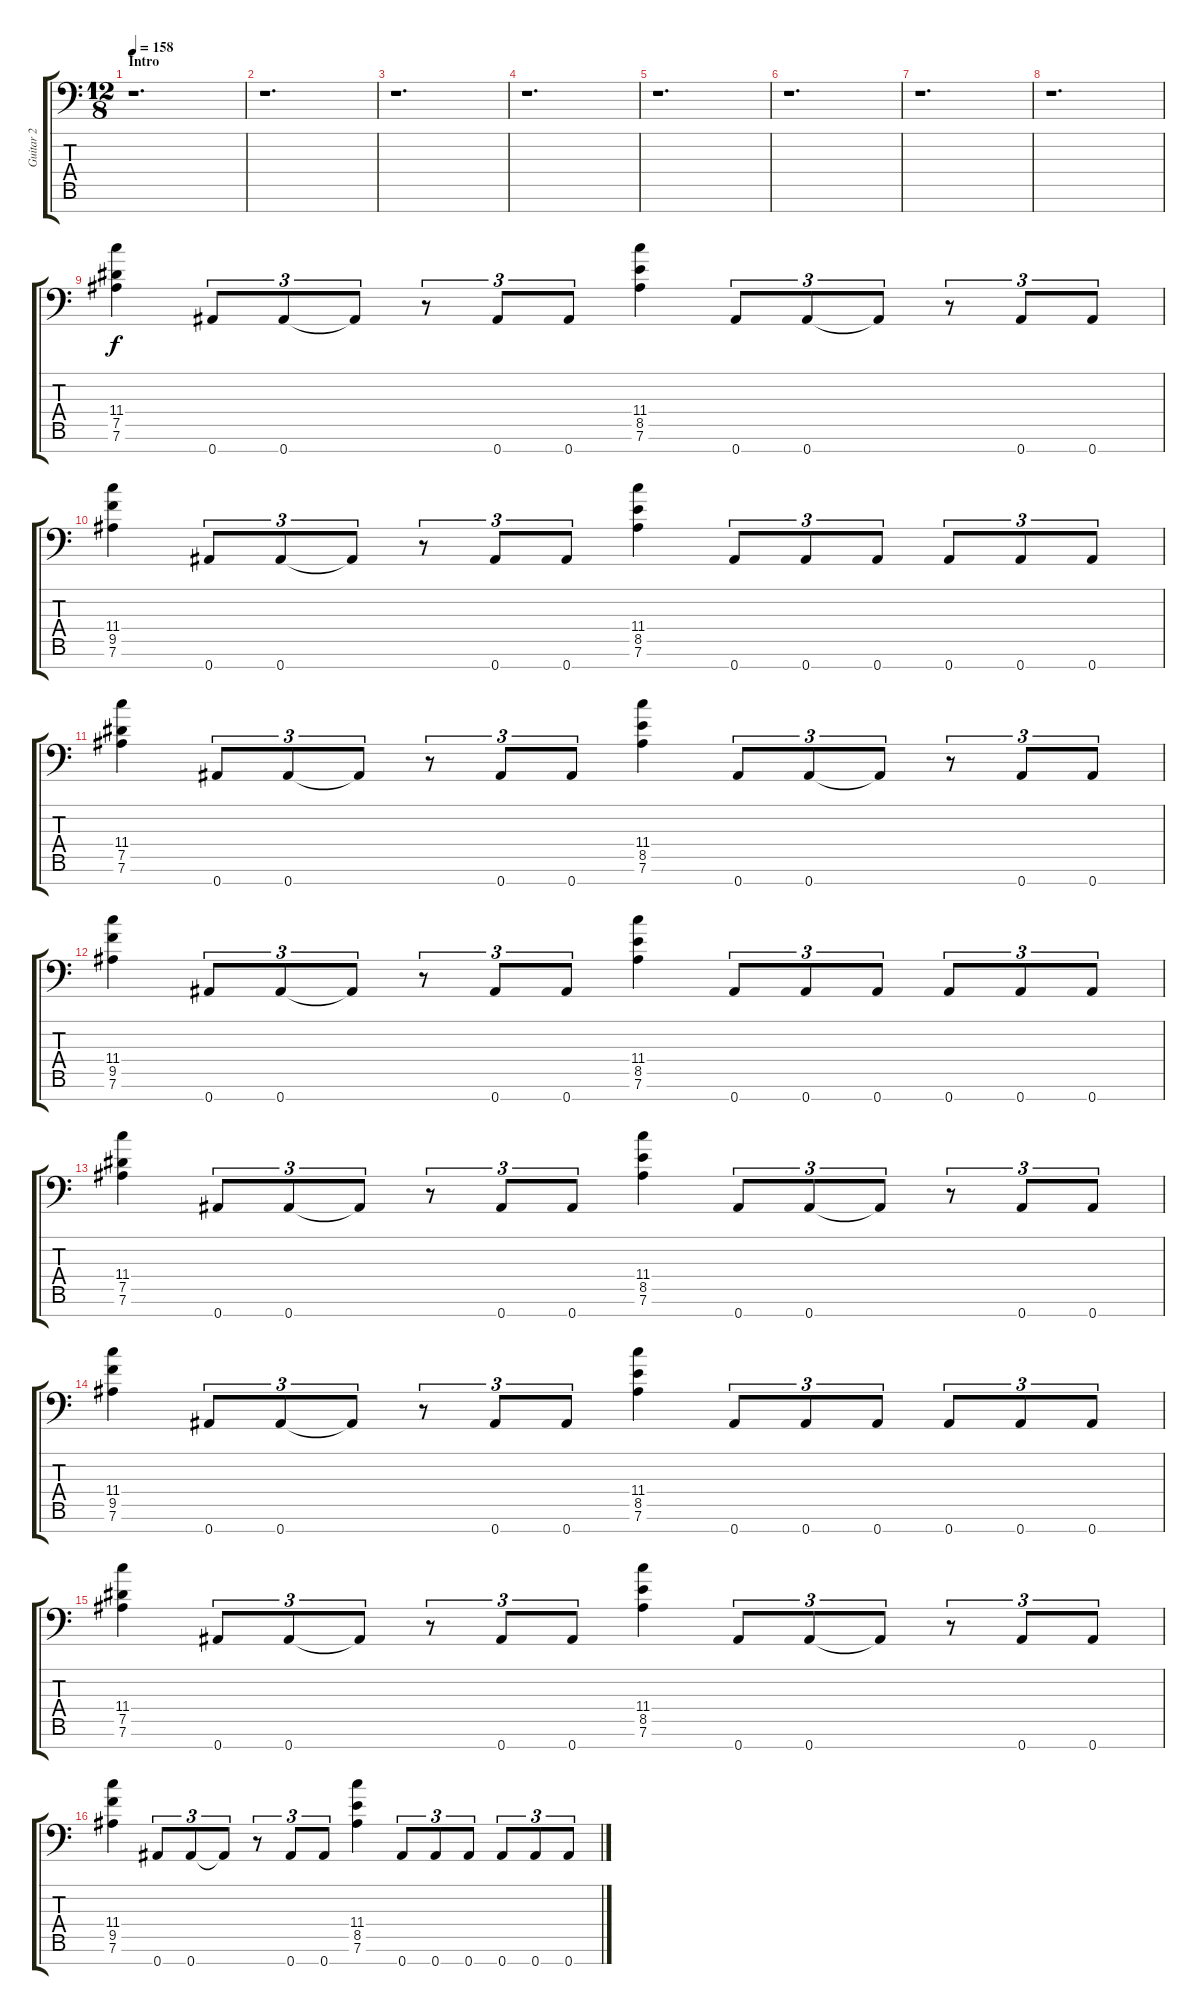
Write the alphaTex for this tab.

\track ("Guitar 2" "Guitar 2") {instrument distortionguitar}
\staff {score tabs}
\tuning (Eb4 Bb3 Gb3 Db3 Ab2 Eb2 Bb1) {hide}
\ts (12 8)
\section ("" "Intro")
\tempo 158
\clef f4
\ks c
r.1{d dy f instrument distortionguitar} |
r.1{d} |
r.1{d} |
r.1{d} |
r.1{d} |
r.1{d} |
r.1{d} |
r.1{d} |
(11.4 7.5 7.6).4 0.7.8{tu (3 2)} 0.7.8{tu (3 2)} 0.7{t}.8{tu (3 2)} r.8{tu (3 2)} 0.7.8{tu (3 2)} 0.7.8{tu (3 2)} (11.4 8.5 7.6).4 0.7.8{tu (3 2)} 0.7.8{tu (3 2)} 0.7{t}.8{tu (3 2)} r.8{tu (3 2)} 0.7.8{tu (3 2)} 0.7.8{tu (3 2)} |
(11.4 9.5 7.6).4 0.7.8{tu (3 2)} 0.7.8{tu (3 2)} 0.7{t}.8{tu (3 2)} r.8{tu (3 2)} 0.7.8{tu (3 2)} 0.7.8{tu (3 2)} (11.4 8.5 7.6).4 0.7.8{tu (3 2)} 0.7.8{tu (3 2)} 0.7.8{tu (3 2)} 0.7.8{tu (3 2)} 0.7.8{tu (3 2)} 0.7.8{tu (3 2)} |
(11.4 7.5 7.6).4 0.7.8{tu (3 2)} 0.7.8{tu (3 2)} 0.7{t}.8{tu (3 2)} r.8{tu (3 2)} 0.7.8{tu (3 2)} 0.7.8{tu (3 2)} (11.4 8.5 7.6).4 0.7.8{tu (3 2)} 0.7.8{tu (3 2)} 0.7{t}.8{tu (3 2)} r.8{tu (3 2)} 0.7.8{tu (3 2)} 0.7.8{tu (3 2)} |
(11.4 9.5 7.6).4 0.7.8{tu (3 2)} 0.7.8{tu (3 2)} 0.7{t}.8{tu (3 2)} r.8{tu (3 2)} 0.7.8{tu (3 2)} 0.7.8{tu (3 2)} (11.4 8.5 7.6).4 0.7.8{tu (3 2)} 0.7.8{tu (3 2)} 0.7.8{tu (3 2)} 0.7.8{tu (3 2)} 0.7.8{tu (3 2)} 0.7.8{tu (3 2)} |
(11.4 7.5 7.6).4 0.7.8{tu (3 2)} 0.7.8{tu (3 2)} 0.7{t}.8{tu (3 2)} r.8{tu (3 2)} 0.7.8{tu (3 2)} 0.7.8{tu (3 2)} (11.4 8.5 7.6).4 0.7.8{tu (3 2)} 0.7.8{tu (3 2)} 0.7{t}.8{tu (3 2)} r.8{tu (3 2)} 0.7.8{tu (3 2)} 0.7.8{tu (3 2)} |
(11.4 9.5 7.6).4 0.7.8{tu (3 2)} 0.7.8{tu (3 2)} 0.7{t}.8{tu (3 2)} r.8{tu (3 2)} 0.7.8{tu (3 2)} 0.7.8{tu (3 2)} (11.4 8.5 7.6).4 0.7.8{tu (3 2)} 0.7.8{tu (3 2)} 0.7.8{tu (3 2)} 0.7.8{tu (3 2)} 0.7.8{tu (3 2)} 0.7.8{tu (3 2)} |
(11.4 7.5 7.6).4 0.7.8{tu (3 2)} 0.7.8{tu (3 2)} 0.7{t}.8{tu (3 2)} r.8{tu (3 2)} 0.7.8{tu (3 2)} 0.7.8{tu (3 2)} (11.4 8.5 7.6).4 0.7.8{tu (3 2)} 0.7.8{tu (3 2)} 0.7{t}.8{tu (3 2)} r.8{tu (3 2)} 0.7.8{tu (3 2)} 0.7.8{tu (3 2)} |
(11.4 9.5 7.6).4 0.7.8{tu (3 2)} 0.7.8{tu (3 2)} 0.7{t}.8{tu (3 2)} r.8{tu (3 2)} 0.7.8{tu (3 2)} 0.7.8{tu (3 2)} (11.4 8.5 7.6).4 0.7.8{tu (3 2)} 0.7.8{tu (3 2)} 0.7.8{tu (3 2)} 0.7.8{tu (3 2)} 0.7.8{tu (3 2)} 0.7.8{tu (3 2)}
